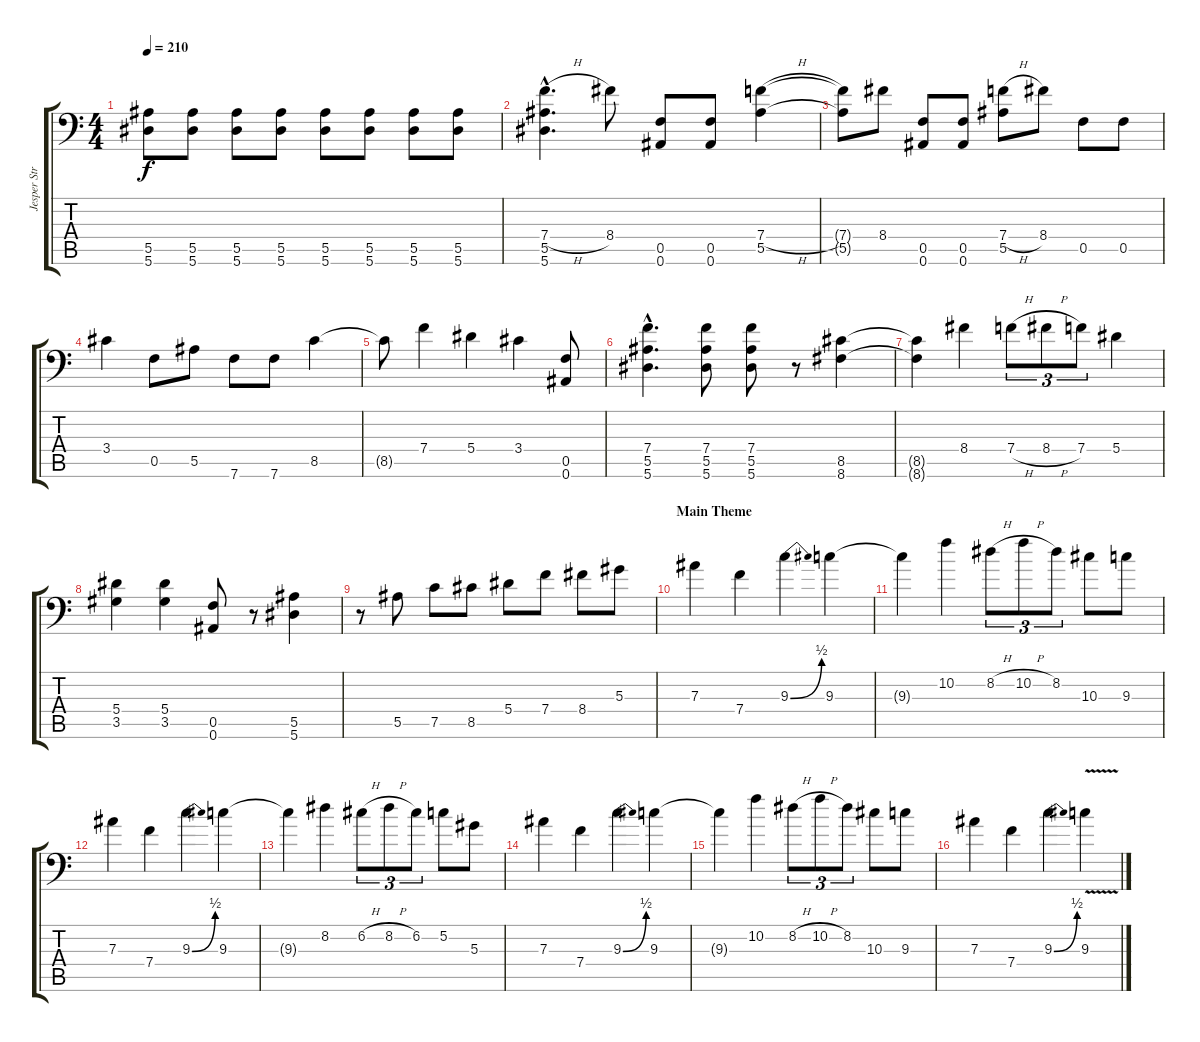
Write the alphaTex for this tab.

\track ("Jesper Stromblad" "Jesper Str") {instrument distortionguitar}
\staff {score tabs}
\tuning (C4 G3 Eb3 Bb2 F2 Bb1) {hide}
\ts (4 4)
\tempo 210
\clef f4
\ks c
(5.5{t} 5.6{t}).8{dy f} (5.5 5.6).8 (5.5 5.6).8 (5.5 5.6).8 (5.5 5.6).8 (5.5 5.6).8 (5.5 5.6).8 (5.5 5.6).8 |
(7.4{h hac} 5.5{hac} 5.6{hac}).4{d} 8.4.8 (0.5 0.6).8 (0.5 0.6).8 (7.4{h} 5.5).4 |
(7.4{t} 5.5{t}).8 8.4.8 (0.5 0.6).8 (0.5 0.6).8 (7.4{h} 5.5).8 8.4.8 0.5.8 0.5.8 |
3.4.4 0.5.8 5.5.8 7.6.8 7.6.8 8.5.4 |
8.5{t}.8 7.4.4 5.4.4 3.4.4 (0.5 0.6).8 |
(7.4{hac} 5.5{hac} 5.6{hac}).4{d} (7.4 5.5 5.6).8 (7.4 5.5 5.6).8 r.8 (8.5 8.6).4 |
(8.5{t} 8.6{t}).4 8.4.4 7.4{h}.8{tu (3 2)} 8.4{h}.8{tu (3 2)} 7.4.8{tu (3 2)} 5.4.4 |
(5.4 3.5).4 (5.4 3.5).4 (0.5 0.6).8 r.8 (5.5 5.6).4 |
r.8 5.5.8 7.5.8 8.5.8 5.4.8 7.4.8 8.4.8 5.3.8 |
\section ("" "Main Theme")
7.3.4 7.4.4 9.3{be (bend 0 0 60 2)}.4 9.3.4 |
9.3{t}.4 10.2.4 8.2{h}.8{tu (3 2)} 10.2{h}.8{tu (3 2)} 8.2.8{tu (3 2)} 10.3.8 9.3.8 |
7.3.4 7.4.4 9.3{be (bend 0 0 60 2)}.4 9.3.4 |
9.3{t}.4 8.2.4 6.2{h}.8{tu (3 2)} 8.2{h}.8{tu (3 2)} 6.2.8{tu (3 2)} 5.2.8 5.3.8 |
7.3.4 7.4.4 9.3{be (bend 0 0 60 2)}.4 9.3.4 |
9.3{t}.4 10.2.4 8.2{h}.8{tu (3 2)} 10.2{h}.8{tu (3 2)} 8.2.8{tu (3 2)} 10.3.8 9.3.8 |
7.3.4 7.4.4 9.3{be (bend 0 0 60 2)}.4 9.3{v}.4
